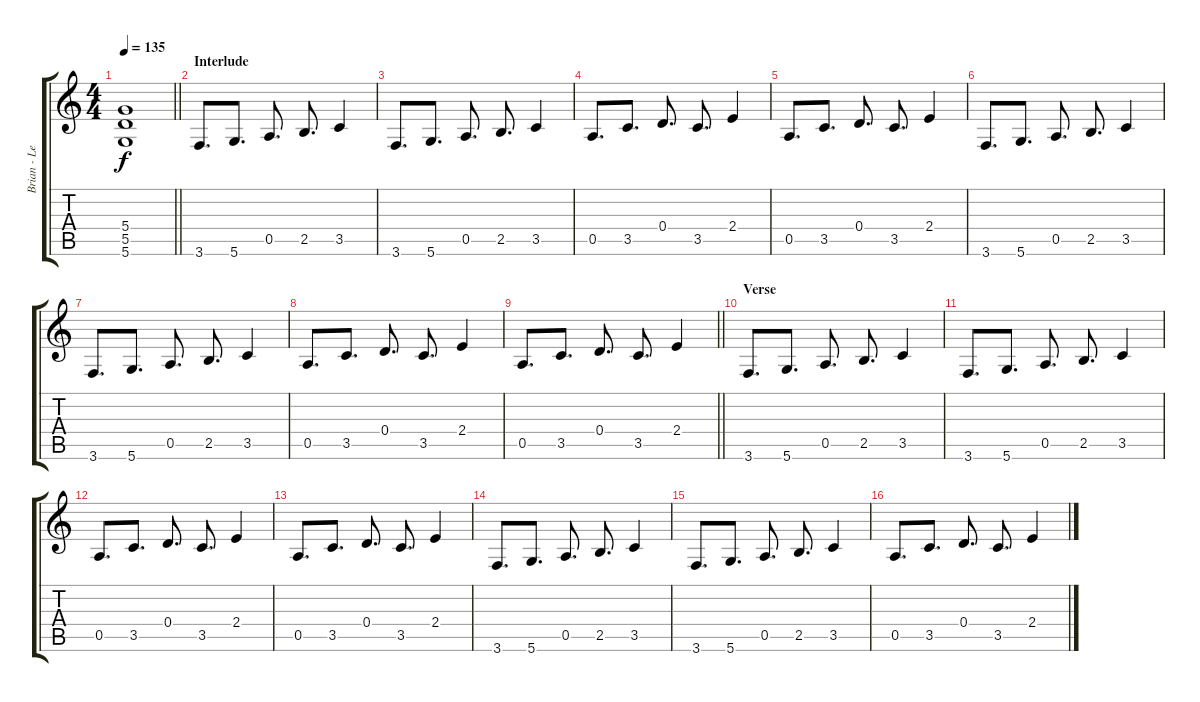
\track ("Brian - Lead Guitar" "Brian - Le") {instrument electricguitarjazz}
\staff {score tabs}
\tuning (E4 B3 G3 D3 A2 D2) {hide}
\ts (4 4)
\tempo 135
\clef g2
\barLineRight lightlight
\ks c
(5.4{t} 5.5{t} 5.6{t}).1{dy f} |
\section ("" "Interlude")
3.6.8{d volume 12 instrument electricguitarjazz} 5.6.8{d} 0.5.8{d} 2.5.8{d} 3.5.4 |
3.6.8{d} 5.6.8{d} 0.5.8{d} 2.5.8{d} 3.5.4 |
0.5.8{d} 3.5.8{d} 0.4.8{d} 3.5.8{d} 2.4.4 |
0.5.8{d} 3.5.8{d} 0.4.8{d} 3.5.8{d} 2.4.4 |
3.6.8{d} 5.6.8{d} 0.5.8{d} 2.5.8{d} 3.5.4 |
3.6.8{d} 5.6.8{d} 0.5.8{d} 2.5.8{d} 3.5.4 |
0.5.8{d} 3.5.8{d} 0.4.8{d} 3.5.8{d} 2.4.4 |
\barLineRight lightlight
0.5.8{d} 3.5.8{d} 0.4.8{d} 3.5.8{d} 2.4.4 |
\section ("" "Verse")
3.6.8{d} 5.6.8{d} 0.5.8{d} 2.5.8{d} 3.5.4 |
3.6.8{d} 5.6.8{d} 0.5.8{d} 2.5.8{d} 3.5.4 |
0.5.8{d} 3.5.8{d} 0.4.8{d} 3.5.8{d} 2.4.4 |
0.5.8{d} 3.5.8{d} 0.4.8{d} 3.5.8{d} 2.4.4 |
3.6.8{d} 5.6.8{d} 0.5.8{d} 2.5.8{d} 3.5.4 |
3.6.8{d} 5.6.8{d} 0.5.8{d} 2.5.8{d} 3.5.4 |
0.5.8{d} 3.5.8{d} 0.4.8{d} 3.5.8{d} 2.4.4
